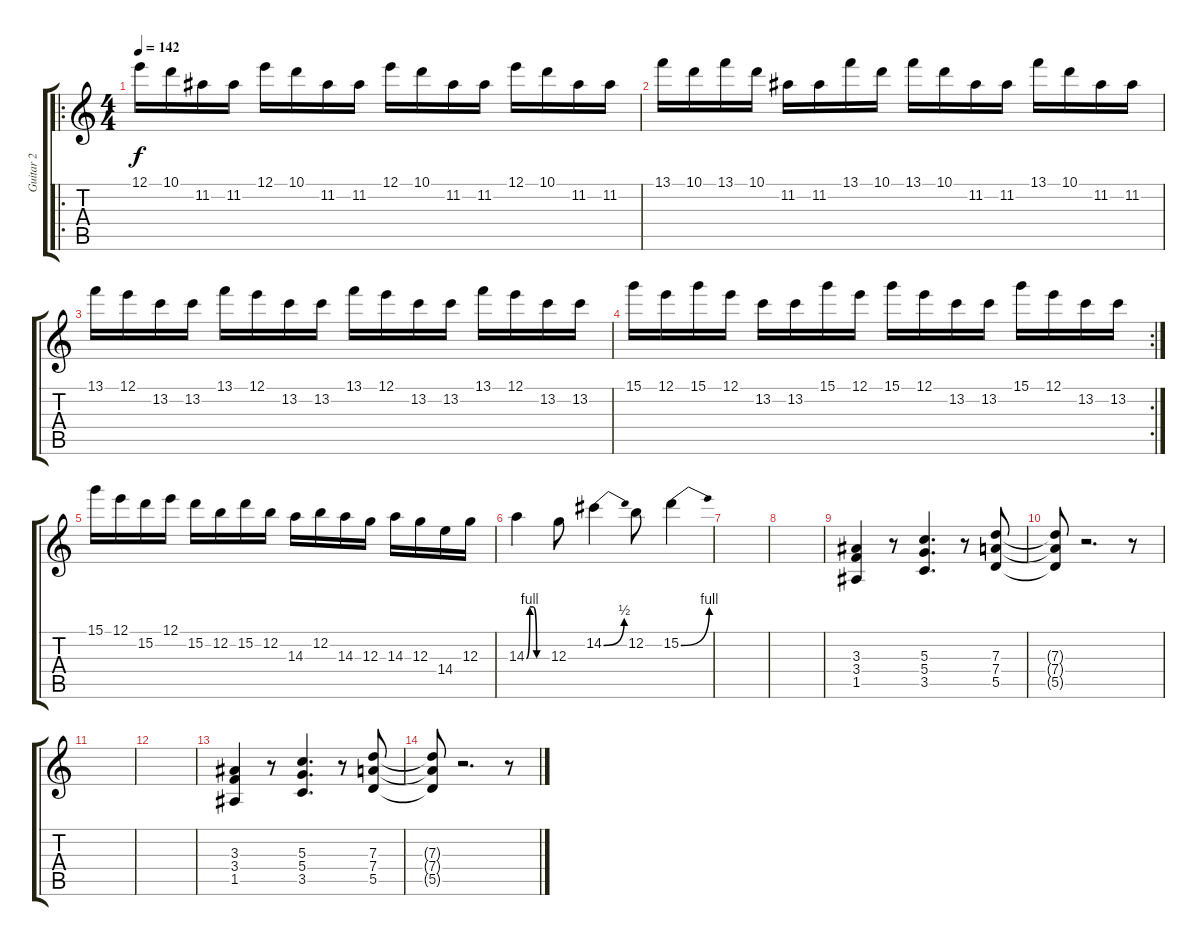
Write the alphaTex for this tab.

\track ("Guitar 2" "Guitar 2") {instrument distortionguitar}
\staff {score tabs}
\tuning (E4 B3 G3 D3 A2 D2) {hide}
\ro
\ts (4 4)
\tempo 142
\clef g2
\ks c
12.1.16{dy f} 10.1.16 11.2.16 11.2.16 12.1.16 10.1.16 11.2.16 11.2.16 12.1.16 10.1.16 11.2.16 11.2.16 12.1.16 10.1.16 11.2.16 11.2.16 |
13.1.16 10.1.16 13.1.16 10.1.16 11.2.16 11.2.16 13.1.16 10.1.16 13.1.16 10.1.16 11.2.16 11.2.16 13.1.16 10.1.16 11.2.16 11.2.16 |
13.1.16 12.1.16 13.2.16 13.2.16 13.1.16 12.1.16 13.2.16 13.2.16 13.1.16 12.1.16 13.2.16 13.2.16 13.1.16 12.1.16 13.2.16 13.2.16 |
\rc 2
15.1.16 12.1.16 15.1.16 12.1.16 13.2.16 13.2.16 15.1.16 12.1.16 15.1.16 12.1.16 13.2.16 13.2.16 15.1.16 12.1.16 13.2.16 13.2.16 |
15.1.16 12.1.16 15.2.16 12.1.16 15.2.16 12.2.16 15.2.16 12.2.16 14.3.16 12.2.16 14.3.16 12.3.16 14.3.16 12.3.16 14.4.16 12.3.16 |
14.3{be (custom 0 0 10 4 20 4 30 0 60 0)}.4 12.3.8 14.2{be (bend 0 0 60 2)}.4 12.2.8 15.2{be (bend 0 0 60 4)}.4 |
|
|
(3.3 3.4 1.5).4 r.8 (5.3 5.4 3.5).4{d} r.8 (7.3 7.4 5.5).8 |
(7.3{t} 7.4{t} 5.5{t}).8 r.2{d} r.8 |
|
|
(3.3 3.4 1.5).4 r.8 (5.3 5.4 3.5).4{d} r.8 (7.3 7.4 5.5).8 |
(7.3{t} 7.4{t} 5.5{t}).8 r.2{d} r.8
